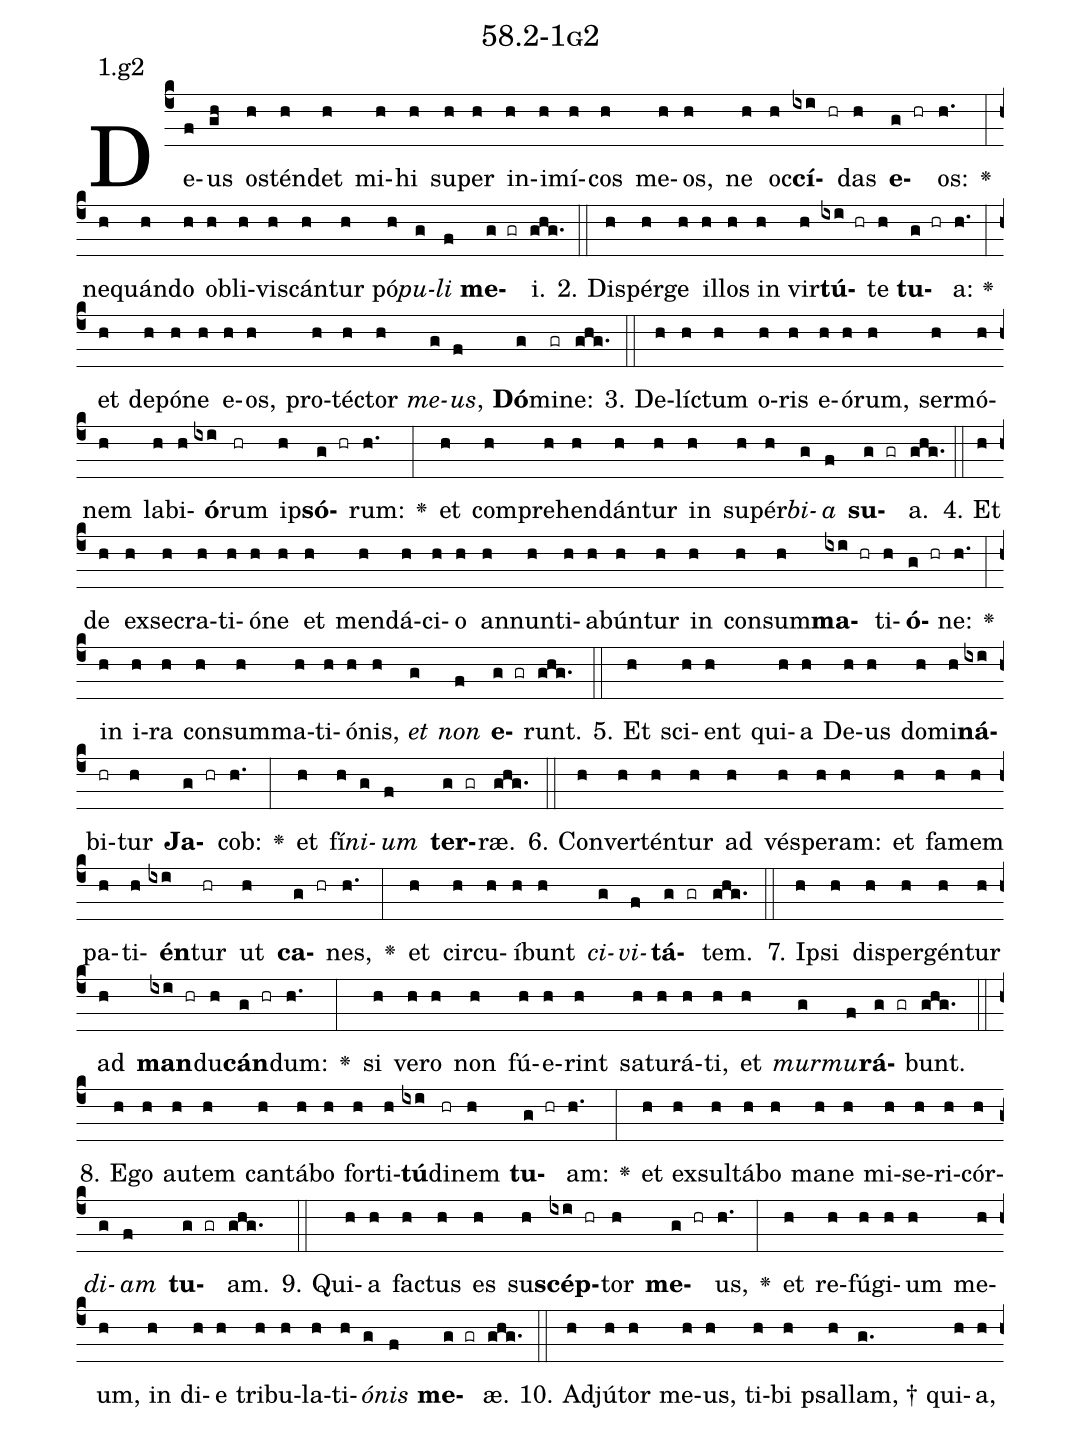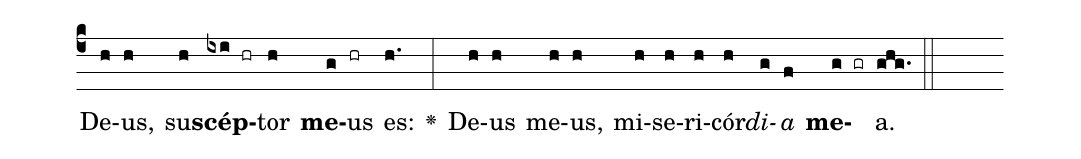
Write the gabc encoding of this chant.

name: 58.2-1g2;
annotation: 1.g2;
%%
(c4)De(f)us(gh) os(h)tén(h)det(h) mi(h)hi(h) su(h)per(h) in(h)i(h)mí(h)cos(h) me(h)os,(h) ne(h) oc(h)<b>cí</b>(ixi hr)das(h) <b>e</b>(g hr)os:(h.) <v>\greheightstar</v>(:) ne(h)quán(h)do(h) ob(h)li(h)vis(h)cán(h)tur(h) pó(h)<i>pu</i>(g)<i>li</i>(f) <b>me</b>(g gr)i.(ghg.) (::)
2. Di(h)spér(h)ge(h) il(h)los(h) in(h) vir(h)<b>tú</b>(ixi hr)te(h) <b>tu</b>(g hr)a:(h.) <v>\greheightstar</v>(:) et(h) de(h)pó(h)ne(h) e(h)os,(h) pro(h)téc(h)tor(h) <i>me</i>(g)<i>us</i>,(f) <b>Dó</b>(g)mi(gr)ne:(ghg.) (::)
3. De(h)líc(h)tum(h) o(h)ris(h) e(h)ó(h)rum,(h) ser(h)mó(h)nem(h) la(h)bi(h)<b>ó</b>(ixi)rum(hr) ip(h)<b>só</b>(g hr)rum:(h.) <v>\greheightstar</v>(:) et(h) com(h)pre(h)hen(h)dán(h)tur(h) in(h) su(h)pér(h)<i>bi</i>(g)<i>a</i>(f) <b>su</b>(g gr)a.(ghg.) (::)
4. Et(h) de(h) ex(h)se(h)cra(h)ti(h)ó(h)ne(h) et(h) men(h)dá(h)ci(h)o(h) an(h)nun(h)ti(h)a(h)bún(h)tur(h) in(h) con(h)sum(h)<b>ma</b>(ixi hr)ti(h)<b>ó</b>(g hr)ne:(h.) <v>\greheightstar</v>(:) in(h) i(h)ra(h) con(h)sum(h)ma(h)ti(h)ó(h)nis,(h) <i>et</i>(g) <i>non</i>(f) <b>e</b>(g gr)runt.(ghg.) (::)
5. Et(h) sci(h)ent(h) qui(h)a(h) De(h)us(h) do(h)mi(h)<b>ná</b>(ixi)bi(hr)tur(h) <b>Ja</b>(g hr)cob:(h.) <v>\greheightstar</v>(:) et(h) fí(h)<i>ni</i>(g)<i>um</i>(f) <b>ter</b>(g gr)ræ.(ghg.) (::)
6. Con(h)ver(h)tén(h)tur(h) ad(h) vés(h)pe(h)ram:(h) et(h) fa(h)mem(h) pa(h)ti(h)<b>én</b>(ixi)tur(hr) ut(h) <b>ca</b>(g hr)nes,(h.) <v>\greheightstar</v>(:) et(h) cir(h)cu(h)í(h)bunt(h) <i>ci</i>(g)<i>vi</i>(f)<b>tá</b>(g gr)tem.(ghg.) (::)
7. Ip(h)si(h) di(h)sper(h)gén(h)tur(h) ad(h) <b>man</b>(ixi hr)du(h)<b>cán</b>(g hr)dum:(h.) <v>\greheightstar</v>(:) si(h) ve(h)ro(h) non(h) fú(h)e(h)rint(h) sa(h)tu(h)rá(h)ti,(h) et(h) <i>mur</i>(g)<i>mu</i>(f)<b>rá</b>(g gr)bunt.(ghg.) (::)
8. E(h)go(h) au(h)tem(h) can(h)tá(h)bo(h) for(h)ti(h)<b>tú</b>(ixi)di(hr)nem(h) <b>tu</b>(g hr)am:(h.) <v>\greheightstar</v>(:) et(h) ex(h)sul(h)tá(h)bo(h) ma(h)ne(h) mi(h)se(h)ri(h)cór(h)<i>di</i>(g)<i>am</i>(f) <b>tu</b>(g gr)am.(ghg.) (::)
9. Qui(h)a(h) fac(h)tus(h) es(h) su(h)<b>scép</b>(ixi hr)tor(h) <b>me</b>(g hr)us,(h.) <v>\greheightstar</v>(:) et(h) re(h)fú(h)gi(h)um(h) me(h)um,(h) in(h) di(h)e(h) tri(h)bu(h)la(h)ti(h)<i>ó</i>(g)<i>nis</i>(f) <b>me</b>(g gr)æ.(ghg.) (::)
10. Ad(h)jú(h)tor(h) me(h)us,(h) ti(h)bi(h) psal(h)lam, †(g.) qui(h)a,(h) De(h)us,(h) su(h)<b>scép</b>(ixi hr)tor(h) <b>me</b>(g)us(hr) es:(h.) <v>\greheightstar</v>(:) De(h)us(h) me(h)us,(h) mi(h)se(h)ri(h)cór(h)<i>di</i>(g)<i>a</i>(f) <b>me</b>(g gr)a.(ghg.) (::)
